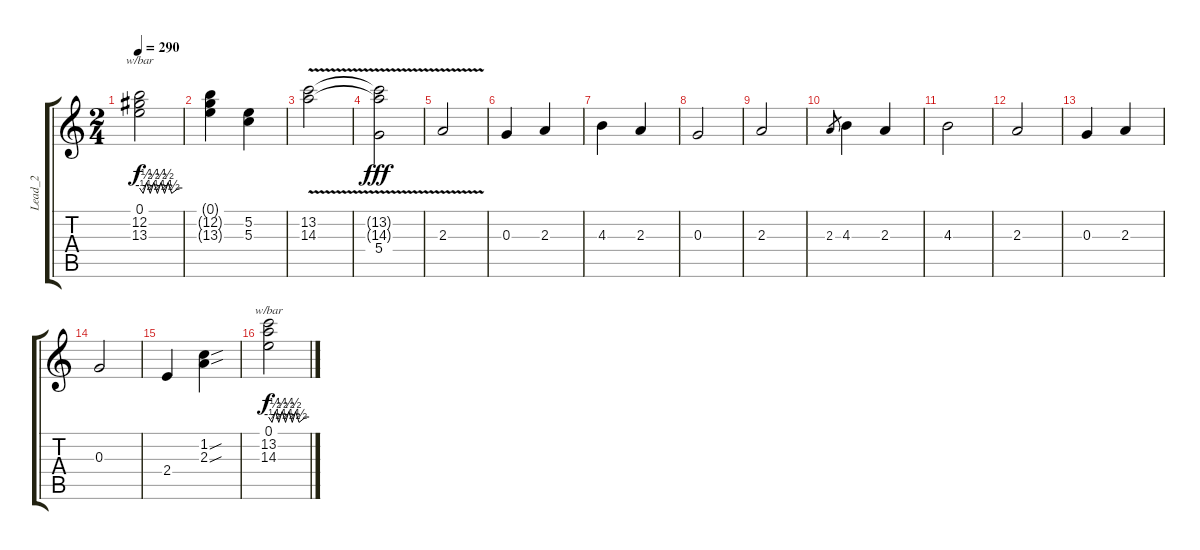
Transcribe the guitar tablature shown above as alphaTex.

\track ("Lead_2" "Lead_2") {instrument acousticguitarnylon}
\staff {score tabs}
\tuning (E4 B3 G3 D3 A2 E2) {hide}
\ts (2 4)
\tempo 290
\clef g2
\ks c
(0.1 12.2 13.3).2{tbe (custom default 0 0 5 -2 10 2 15 -2 20 2 25 -2 30 2 35 -2 40 2 45 -2 55 0 60 0) dy f} |
(0.1{t} 12.2{t} 13.3{t}).4 (5.2 5.3).4 |
(13.2{v} 14.3{v}).2 |
(13.2{t} 14.3{t} 5.4).2{dy fff instrument electricbassfinger} |
2.3{v}.2 |
0.3.4 2.3.4 |
4.3.4 2.3.4 |
0.3.2 |
2.3.2 |
2.3.8{gr} 4.3.4 2.3.4 |
4.3.2 |
2.3.2 |
0.3.4 2.3.4 |
0.3.2 |
2.4.4{instrument electricbasspick} (1.2{sou} 2.3{sou}).4 |
(0.1 13.2 14.3).2{tbe (custom default 0 0 5 -2 10 2 15 -2 20 2 25 -2 30 2 35 -2 40 2 45 -2 55 0 60 0) dy f}
